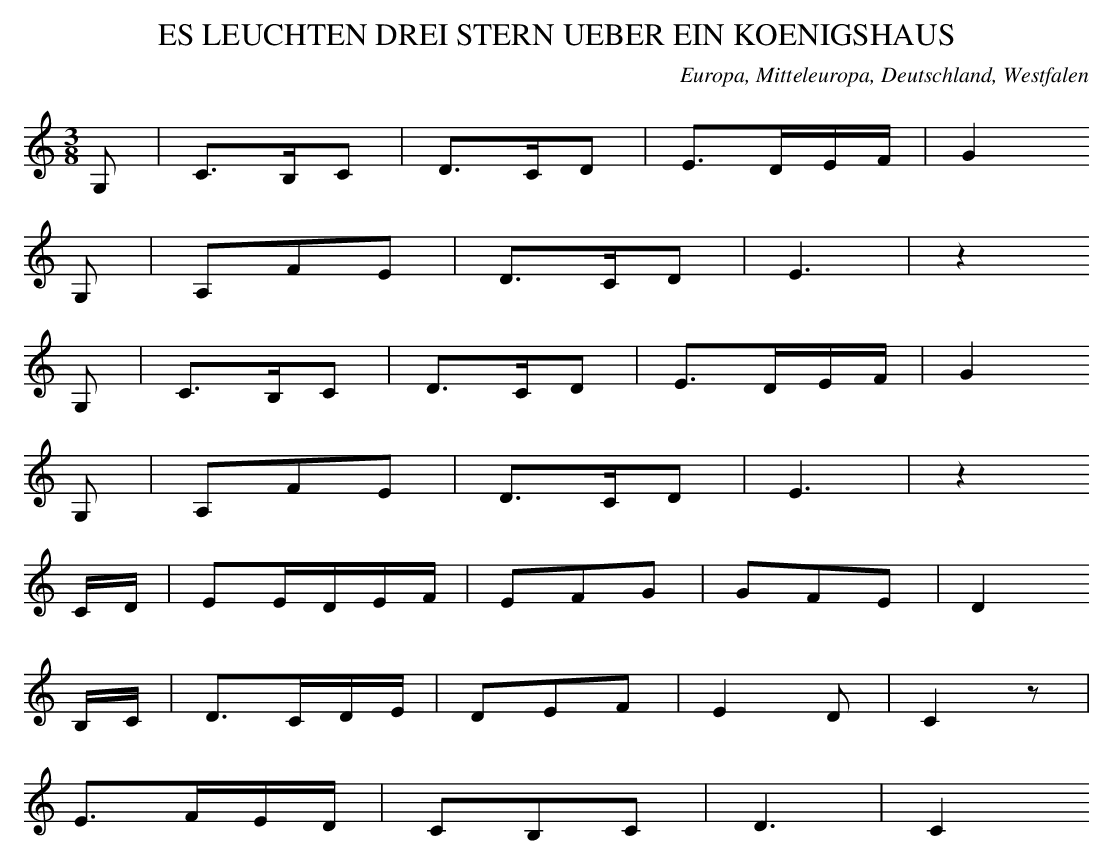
X:1
T: ES LEUCHTEN DREI STERN UEBER EIN KOENIGSHAUS
O: Europa, Mitteleuropa, Deutschland, Westfalen
M: 3/8
L: 1/16
K: C
G,2 | C3B,C2 | D3CD2 | E3DEF | G4
G,2 | A,2F2E2 | D3CD2 | E6 | z4
G,2 | C3B,C2 | D3CD2 | E3DEF | G4
G,2 | A,2F2E2 | D3CD2 | E6 | z4
CD | E2EDEF | E2F2G2 | G2F2E2 | D4
B,C | D3CDE | D2E2F2 | E4D2 | C4z2 |
E3FED | C2B,2C2 | D6 | C4
